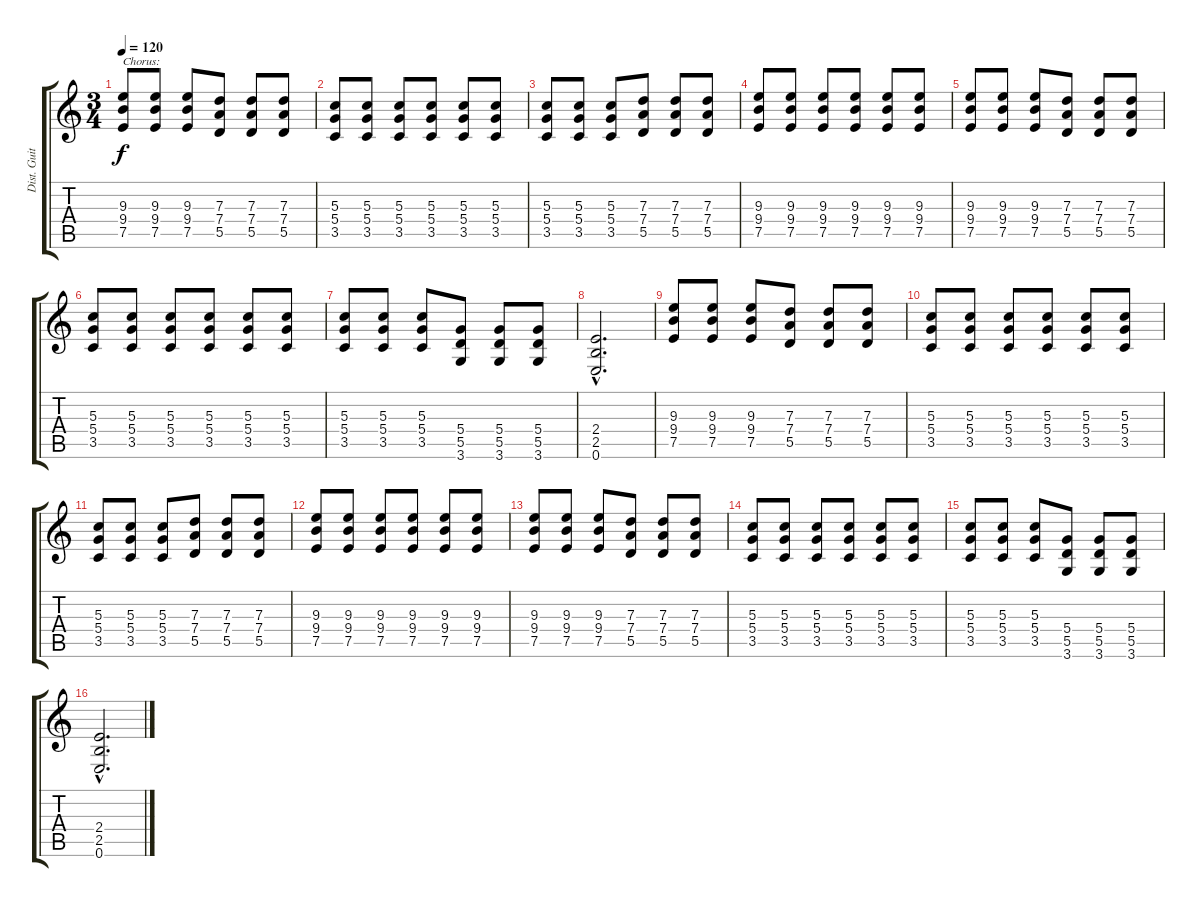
\track ("Dist. Guitar 2" "Dist. Guit") {instrument distortionguitar}
\staff {score tabs}
\tuning (E4 B3 G3 D3 A2 E2) {hide}
\ts (3 4)
\tempo 120
\clef g2
\ks c
(9.3 9.4 7.5).8{txt "Chorus:" dy f} (9.3 9.4 7.5).8 (9.3 9.4 7.5).8 (7.3 7.4 5.5).8 (7.3 7.4 5.5).8 (7.3 7.4 5.5).8 |
(5.3 5.4 3.5).8 (5.3 5.4 3.5).8 (5.3 5.4 3.5).8 (5.3 5.4 3.5).8 (5.3 5.4 3.5).8 (5.3 5.4 3.5).8 |
(5.3 5.4 3.5).8 (5.3 5.4 3.5).8 (5.3 5.4 3.5).8 (7.3 7.4 5.5).8 (7.3 7.4 5.5).8 (7.3 7.4 5.5).8 |
(9.3 9.4 7.5).8 (9.3 9.4 7.5).8 (9.3 9.4 7.5).8 (9.3 9.4 7.5).8 (9.3 9.4 7.5).8 (9.3 9.4 7.5).8 |
(9.3 9.4 7.5).8 (9.3 9.4 7.5).8 (9.3 9.4 7.5).8 (7.3 7.4 5.5).8 (7.3 7.4 5.5).8 (7.3 7.4 5.5).8 |
(5.3 5.4 3.5).8 (5.3 5.4 3.5).8 (5.3 5.4 3.5).8 (5.3 5.4 3.5).8 (5.3 5.4 3.5).8 (5.3 5.4 3.5).8 |
(5.3 5.4 3.5).8 (5.3 5.4 3.5).8 (5.3 5.4 3.5).8 (5.4 5.5 3.6).8 (5.4 5.5 3.6).8 (5.4 5.5 3.6).8 |
(2.4{hac} 2.5{hac} 0.6{hac}).2{d} |
(9.3 9.4 7.5).8 (9.3 9.4 7.5).8 (9.3 9.4 7.5).8 (7.3 7.4 5.5).8 (7.3 7.4 5.5).8 (7.3 7.4 5.5).8 |
(5.3 5.4 3.5).8 (5.3 5.4 3.5).8 (5.3 5.4 3.5).8 (5.3 5.4 3.5).8 (5.3 5.4 3.5).8 (5.3 5.4 3.5).8 |
(5.3 5.4 3.5).8 (5.3 5.4 3.5).8 (5.3 5.4 3.5).8 (7.3 7.4 5.5).8 (7.3 7.4 5.5).8 (7.3 7.4 5.5).8 |
(9.3 9.4 7.5).8 (9.3 9.4 7.5).8 (9.3 9.4 7.5).8 (9.3 9.4 7.5).8 (9.3 9.4 7.5).8 (9.3 9.4 7.5).8 |
(9.3 9.4 7.5).8 (9.3 9.4 7.5).8 (9.3 9.4 7.5).8 (7.3 7.4 5.5).8 (7.3 7.4 5.5).8 (7.3 7.4 5.5).8 |
(5.3 5.4 3.5).8 (5.3 5.4 3.5).8 (5.3 5.4 3.5).8 (5.3 5.4 3.5).8 (5.3 5.4 3.5).8 (5.3 5.4 3.5).8 |
(5.3 5.4 3.5).8 (5.3 5.4 3.5).8 (5.3 5.4 3.5).8 (5.4 5.5 3.6).8 (5.4 5.5 3.6).8 (5.4 5.5 3.6).8 |
(2.4{hac} 2.5{hac} 0.6{hac}).2{d}
